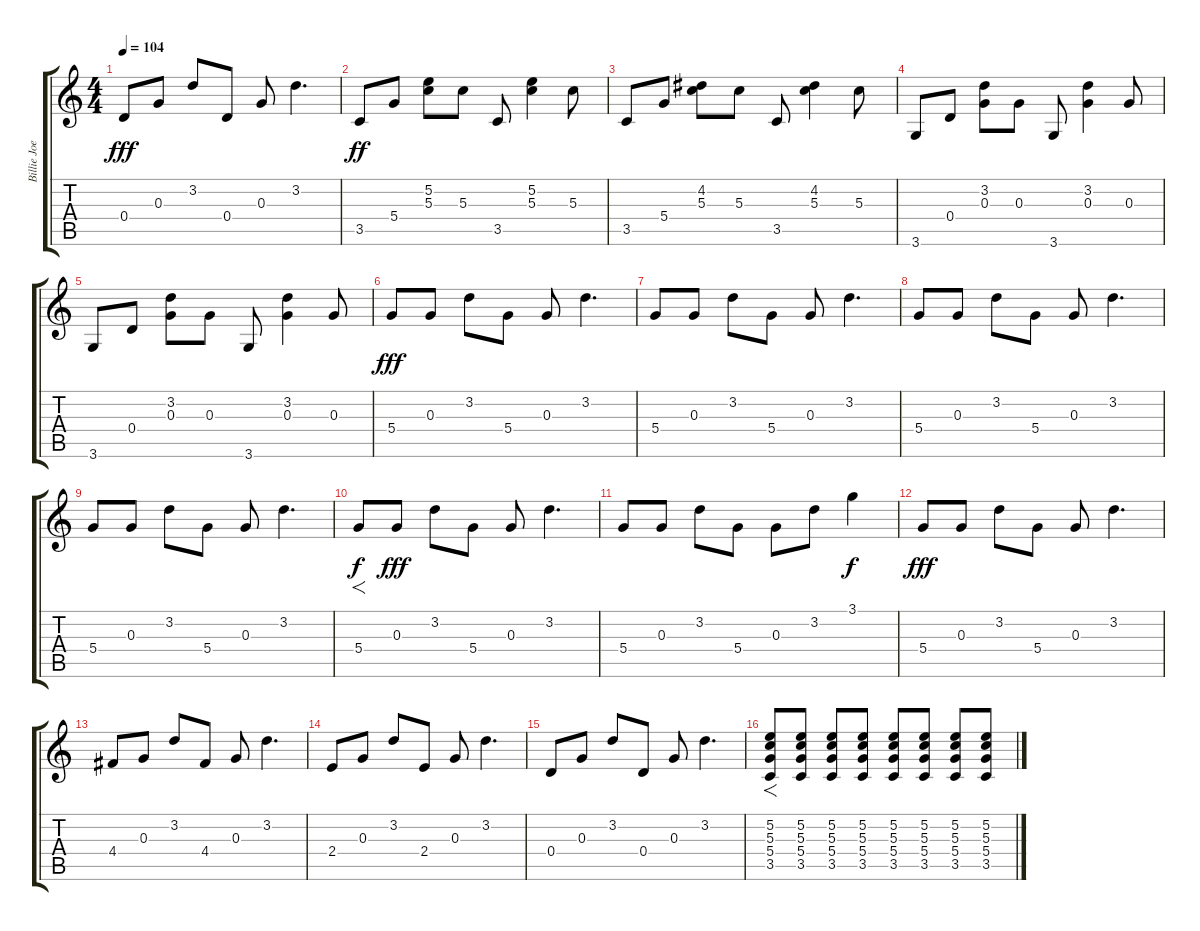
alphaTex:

\track ("Billie Joe Armstrong" "Billie Joe") {instrument acousticguitarsteel}
\staff {score tabs}
\tuning (E4 B3 G3 D3 A2 E2) {hide}
\ts (4 4)
\tempo 104
\clef g2
\ks c
0.4.8{dy fff} 0.3.8 3.2.8 0.4.8 0.3.8 3.2.4{d} |
3.5.8{dy ff} 5.4.8 (5.2 5.3).8 5.3.8 3.5.8 (5.2 5.3).4 5.3.8 |
3.5.8 5.4.8 (4.2 5.3).8 5.3.8 3.5.8 (4.2 5.3).4 5.3.8 |
3.6.8 0.4.8 (3.2 0.3).8 0.3.8 3.6.8 (3.2 0.3).4 0.3.8 |
3.6.8 0.4.8 (3.2 0.3).8 0.3.8 3.6.8 (3.2 0.3).4 0.3.8 |
5.4.8{dy fff} 0.3.8 3.2.8 5.4.8 0.3.8 3.2.4{d} |
5.4.8 0.3.8 3.2.8 5.4.8 0.3.8 3.2.4{d} |
5.4.8 0.3.8 3.2.8 5.4.8 0.3.8 3.2.4{d} |
5.4.8 0.3.8 3.2.8 5.4.8 0.3.8 3.2.4{d} |
5.4.8{f dy f} 0.3.8{dy fff} 3.2.8 5.4.8 0.3.8 3.2.4{d} |
5.4.8 0.3.8 3.2.8 5.4.8 0.3.8 3.2.8 3.1.4{dy f} |
5.4.8{dy fff} 0.3.8 3.2.8 5.4.8 0.3.8 3.2.4{d} |
4.4.8 0.3.8 3.2.8 4.4.8 0.3.8 3.2.4{d} |
2.4.8 0.3.8 3.2.8 2.4.8 0.3.8 3.2.4{d} |
0.4.8 0.3.8 3.2.8 0.4.8 0.3.8 3.2.4{d} |
(5.2 5.3 5.4 3.5).8{f} (5.2 5.3 5.4 3.5).8 (5.2 5.3 5.4 3.5).8 (5.2 5.3 5.4 3.5).8 (5.2 5.3 5.4 3.5).8 (5.2 5.3 5.4 3.5).8 (5.2 5.3 5.4 3.5).8 (5.2 5.3 5.4 3.5).8
